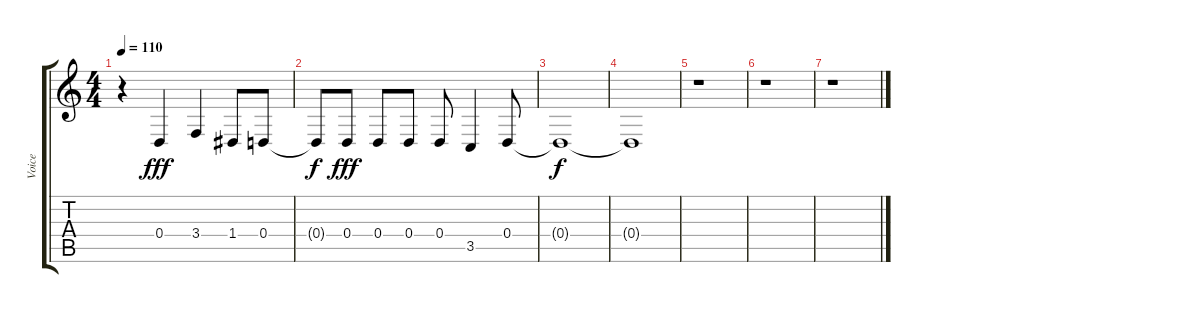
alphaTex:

\track ("Voice" "Voice") {instrument acousticgrandpiano}
\staff {score tabs}
\tuning (E4 B3 G3 D3 A2 E2) {hide}
\ts (4 4)
\tempo 110
\clef g2
\ks c
r.4{dy f} 0.4.4{dy fff} 3.4.4 1.4.8 0.4.8 |
0.4{t}.8{dy f} 0.4.8{dy fff} 0.4.8 0.4.8 0.4.8 3.5.4 0.4.8 |
0.4{t}.1{dy f} |
0.4{t}.1 |
r.1 |
r.1 |
r.1
